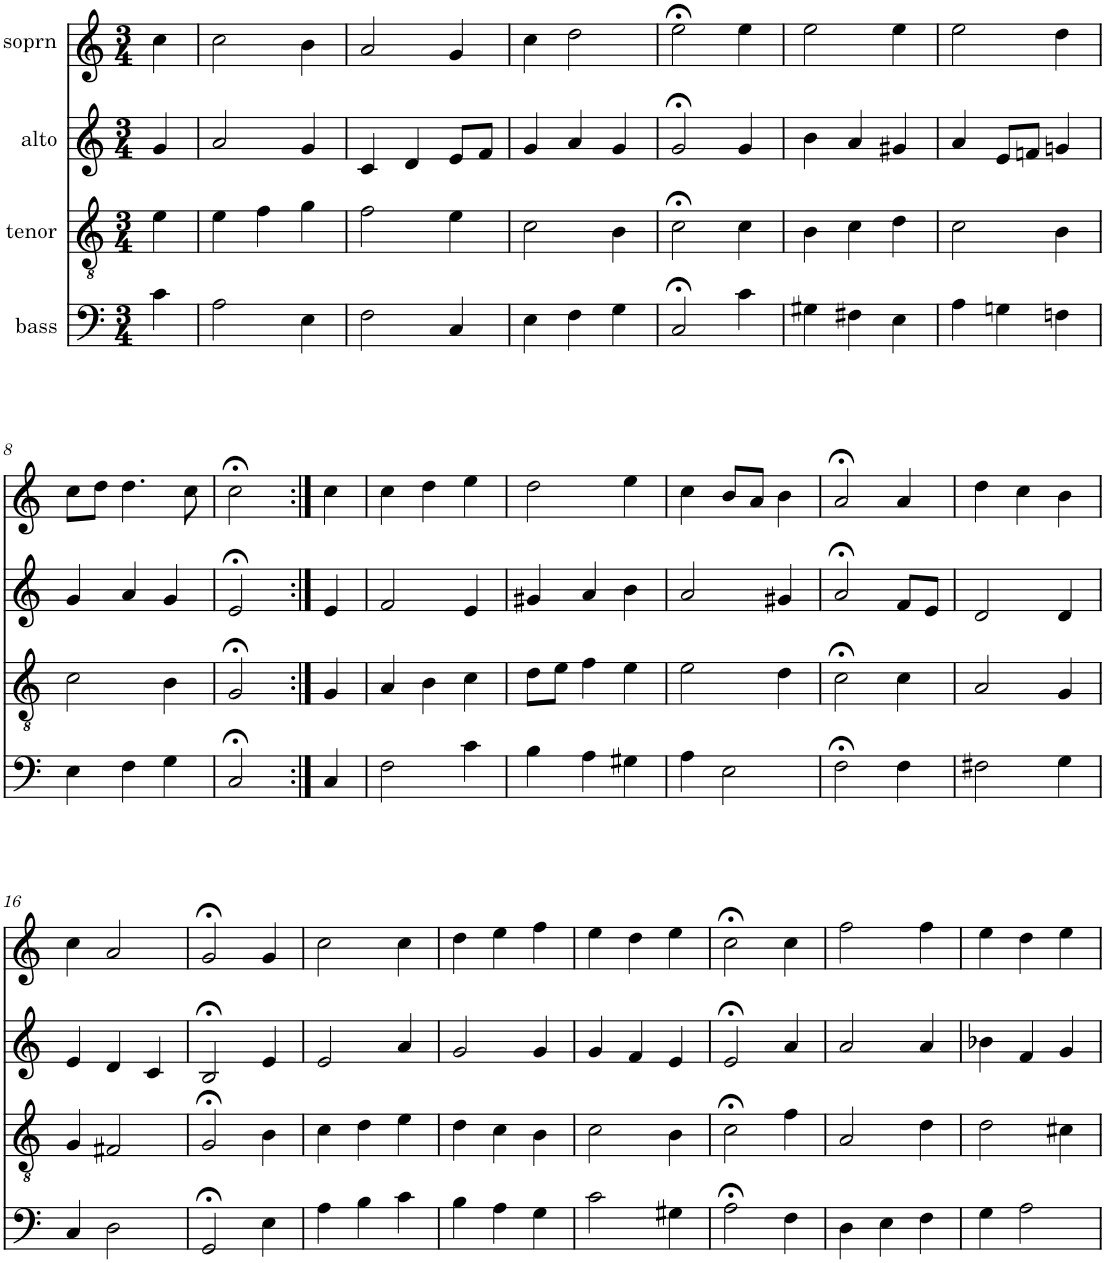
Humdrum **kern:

**kern	**kern	**kern	**kern
*part4	*part3	*part2	*part1
*staff4	*staff3	*staff2	*staff1
*I"bass	*I"tenor	*I"alto	*I"soprn
*clefF4	*clefGv2	*clefG2	*clefG2
*k[]	*k[]	*k[]	*k[]
*M3/4	*M3/4	*M3/4	*M3/4
=1	=1	=1	=1
4c\	4e\	4g/	4cc\
=2	=2	=2	=2
2A\	4e\	2a/	2cc\
.	4f\	.	.
4E\	4g\	4g/	4b\
=3	=3	=3	=3
2F\	2f\	4c/	2a/
.	.	4d/	.
4C/	4e\	8e/L	4g/
.	.	8f/J	.
=4	=4	=4	=4
4E\	2c\	4g/	4cc\
4F\	.	4a/	2dd\
4G\	4B\	4g/	.
=5	=5	=5	=5
2C;</	2c;<\	2g;</	2ee;<\
4c\	4c\	4g/	4ee\
=6	=6	=6	=6
4G#X\	4B\	4b\	2ee\
4F#X\	4c\	4a/	.
4E\	4d\	4g#X/	4ee\
=7	=7	=7	=7
4A\	2c\	4a/	2ee\
4Gn\	.	8e/L	.
.	.	8fn/J	.
4Fn\	4B\	4gn/	4dd\
!!LO:LB:g=z
=8	=8	=8	=8
4E\	2c\	4g/	8cc\L
.	.	.	8dd\J
4F\	.	4a/	4.dd\
4G\	4B\	4g/	.
.	.	.	8cc\
=9	=9	=9	=9
2C;</	2G;</	2e;</	2cc;<\
=10:|!	=10:|!	=10:|!	=10:|!
4C/	4G/	4e/	4cc\
=11	=11	=11	=11
2F\	4A/	2f/	4cc\
.	4B\	.	4dd\
4c\	4c\	4e/	4ee\
=12	=12	=12	=12
4B\	8d\L	4g#X/	2dd\
.	8e\J	.	.
4A\	4f\	4a/	.
4G#X\	4e\	4b\	4ee\
=13	=13	=13	=13
4A\	2e\	2a/	4cc\
2E\	.	.	8b/L
.	.	.	8a/J
.	4d\	4g#X/	4b\
=14	=14	=14	=14
2F;<\	2c;<\	2a;</	2a;</
4F\	4c\	8f/L	4a/
.	.	8e/J	.
=15	=15	=15	=15
2F#X\	2A/	2d/	4dd\
.	.	.	4cc\
4G\	4G/	4d/	4b\
!!LO:LB:g=z
=16	=16	=16	=16
4C/	4G/	4e/	4cc\
2D\	2F#X/	4d/	2a/
.	.	4c/	.
=17	=17	=17	=17
2GG;</	2G;</	2B;</	2g;</
4E\	4B\	4e/	4g/
=18	=18	=18	=18
4A\	4c\	2e/	2cc\
4B\	4d\	.	.
4c\	4e\	4a/	4cc\
=19	=19	=19	=19
4B\	4d\	2g/	4dd\
4A\	4c\	.	4ee\
4G\	4B\	4g/	4ff\
=20	=20	=20	=20
2c\	2c\	4g/	4ee\
.	.	4f/	4dd\
4G#X\	4B\	4e/	4ee\
=21	=21	=21	=21
2A;<\	2c;<\	2e;</	2cc;<\
4F\	4f\	4a/	4cc\
=22	=22	=22	=22
4D\	2A/	2a/	2ff\
4E\	.	.	.
4F\	4d\	4a/	4ff\
=23	=23	=23	=23
4G\	2d\	4b-X\	4ee\
2A\	.	4f/	4dd\
.	4c#X\	4g/	4ee\
=	=	=	=
*-	*-	*-	*-
